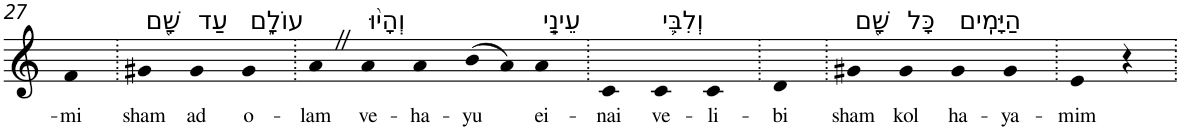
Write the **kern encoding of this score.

**kern	**text
*part1	*part1
*staff1	*staff1
*I"Piano	*
*I'Pno	*
!!LO:PB:g=z
*clefG2	*
*k[]	*
=27	=27
!	!LO:LY:b
4f	-mi
=28.	=28.
!LO:TX:a:t=שָׁ֖ם	!
!	!LO:LY:b
4g#X	sham
!LO:TX:a:t=עַד	!
!	!LO:LY:b
4g#	ad
!LO:TX:a:t=עוֹלָ֑ם	!
!	!LO:LY:b
4g#	o-
=29.	=29.
!	!LO:LY:b
4aZ	-lam
!LO:TX:a:t=וְהָי֨וּ	!
!	!LO:LY:b
4a	ve-
!	!LO:LY:b
4a	-ha-
!	!LO:LY:b
(>8b	-yu
8a)	.
!LO:TX:a:t=עֵינַ֧י	!
!	!LO:LY:b
4a	ei-
=30.	=30.
!	!LO:LY:b
4c	-nai
!LO:TX:a:t=וְלִבִּ֛י	!
!	!LO:LY:b
4c	ve-
!	!LO:LY:b
4c	-li-
=31.	=31.
!	!LO:LY:b
4d	-bi
=32.	=32.
!LO:TX:a:t=שָׁ֖ם	!
!	!LO:LY:b
4g#X	sham
!LO:TX:a:t=כָּל	!
!	!LO:LY:b
4g#	kol
!LO:TX:a:t=הַיָּמִֽים	!
!	!LO:LY:b
4g#	ha-
!	!LO:LY:b
4g#	-ya-
=33.	=33.
!	!LO:LY:b
4e	-mim
4r	.
=.	=.
*-	*-
